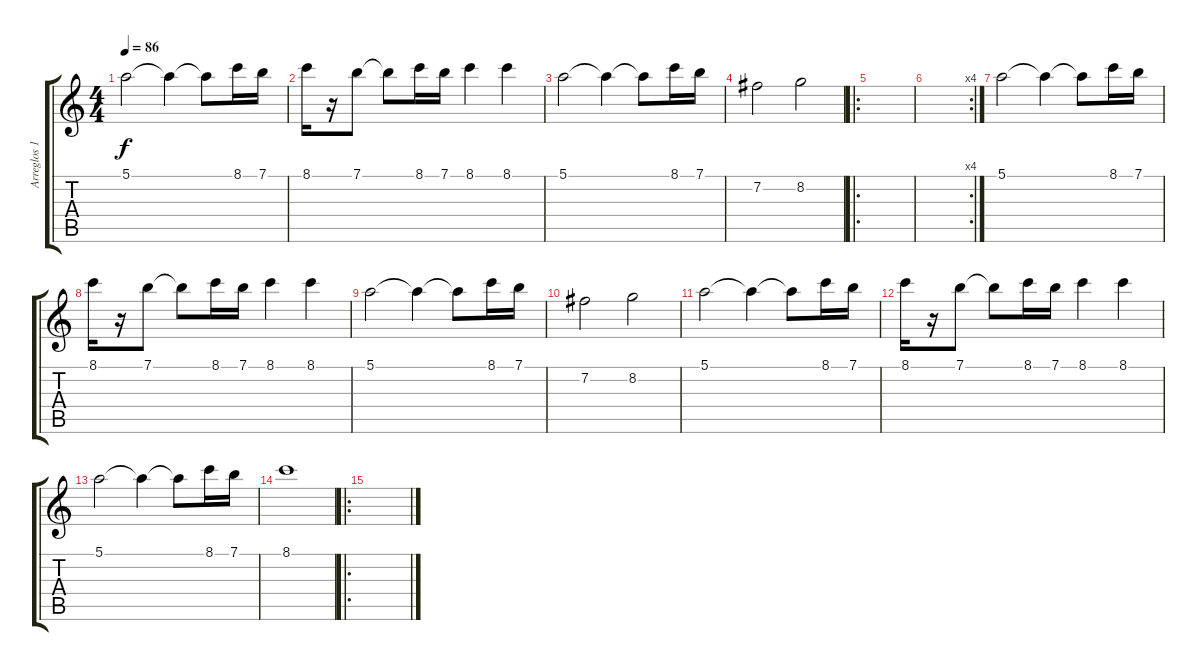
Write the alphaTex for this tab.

\track ("Arreglos 1" "Arreglos 1") {instrument acousticguitarnylon}
\staff {score tabs}
\tuning (E4 B3 G3 D3 A2 E2) {hide}
\ts (4 4)
\tempo 86
\clef g2
\ks c
5.1.2{dy f} 5.1{t}.4 5.1{t}.8 8.1.16 7.1.16 |
8.1.16 r.16 7.1.8 7.1{t}.8 8.1.16 7.1.16 8.1.4 8.1.4 |
5.1.2 5.1{t}.4 5.1{t}.8 8.1.16 7.1.16 |
7.2.2 8.2.2 |
\ro
|
\rc 4
|
5.1.2 5.1{t}.4 5.1{t}.8 8.1.16 7.1.16 |
8.1.16 r.16 7.1.8 7.1{t}.8 8.1.16 7.1.16 8.1.4 8.1.4 |
5.1.2 5.1{t}.4 5.1{t}.8 8.1.16 7.1.16 |
7.2.2 8.2.2 |
5.1.2 5.1{t}.4 5.1{t}.8 8.1.16 7.1.16 |
8.1.16 r.16 7.1.8 7.1{t}.8 8.1.16 7.1.16 8.1.4 8.1.4 |
5.1.2 5.1{t}.4 5.1{t}.8 8.1.16 7.1.16 |
8.1.1 |
\ro
